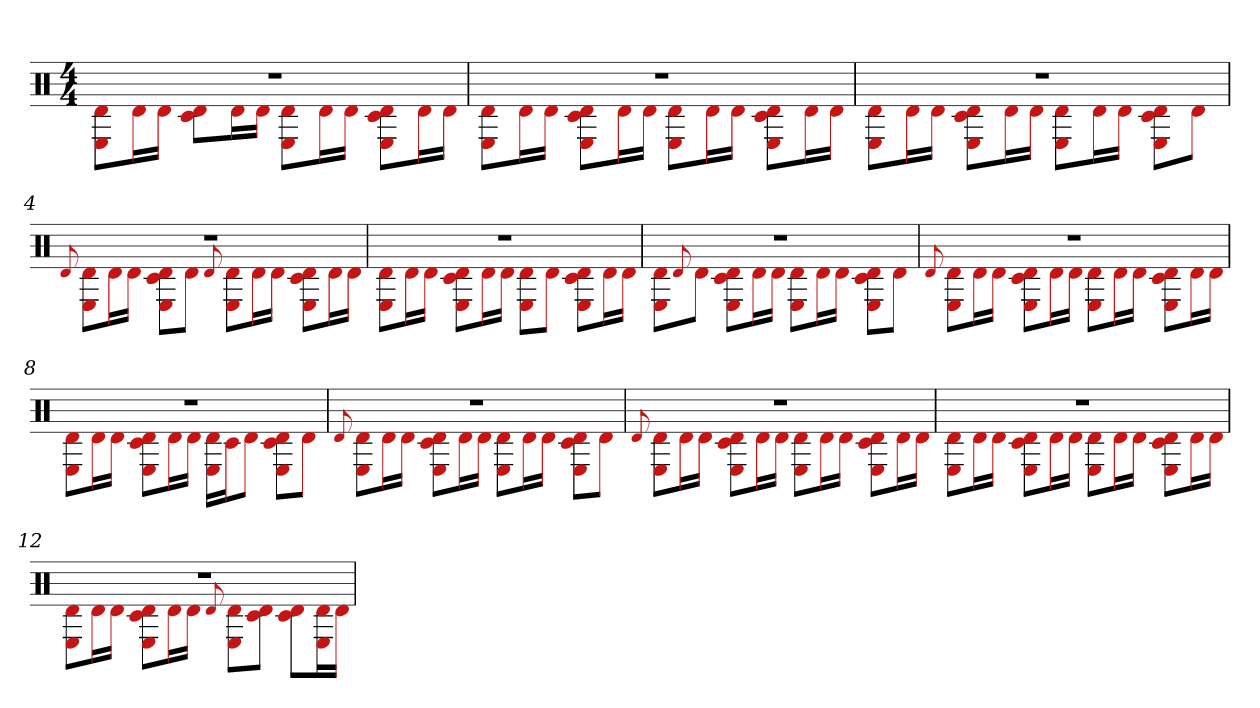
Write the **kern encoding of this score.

**kern
*part1
*staff1
*clefX
*k[]
*M4/4
=1
*^
1r	8d 8EL
.	16dL
.	16dJJ
.	8d 8c#L
.	16dL
.	16dJJ
.	8E 8dL
.	16dL
.	16dJJ
.	8d 8c# 8EL
.	16dL
.	16dJJ
=2	=2
1r	8d 8EL
.	16dL
.	16dJJ
.	8d 8E 8c#L
.	16dL
.	16dJJ
.	8d 8EL
.	16dL
.	16dJJ
.	8E 8d 8c#L
.	16dL
.	16dJJ
=3	=3
1r	8E 8dL
.	16dL
.	16dJJ
.	8d 8c# 8EL
.	16dL
.	16dJJ
.	8d 8EL
.	16dL
.	16dJJ
.	8E 8c# 8dL
.	8dJ
=4	=4
.	8qqd
1r	8d 8EL
.	16dL
.	16dJJ
.	8d 8E 8c#L
.	8dJ
.	8qqd
.	8d 8EL
.	16dL
.	16dJJ
.	8E 8d 8c#L
.	16dL
.	16dJJ
=5	=5
1r	8E 8dL
.	16dL
.	16dJJ
.	8d 8c# 8EL
.	16dL
.	16dJJ
.	8E 8dL
.	8dJ
.	8E 8d 8c#L
.	16dL
.	16dJJ
=6	=6
1r	8E 8dL
.	8qqd
.	8dJ
.	8E 8d 8c#L
.	16dL
.	16dJJ
.	8d 8EL
.	16dL
.	16dJJ
.	8d 8c# 8EL
.	8dJ
=7	=7
.	8qqd
1r	8d 8EL
.	16dL
.	16dJJ
.	8d 8E 8c#L
.	16dL
.	16dJJ
.	8d 8EL
.	16dL
.	16dJJ
.	8c# 8d 8EL
.	16dL
.	16dJJ
=8	=8
1r	8E 8dL
.	16dL
.	16dJJ
.	8E 8d 8c#L
.	16dL
.	16dJJ
.	16d 16ELL
.	16c#J
.	8dJ
.	8E 8c# 8dL
.	8dJ
=9	=9
.	8qqd
1r	8E 8dL
.	16dL
.	16dJJ
.	8E 8d 8c#L
.	16dL
.	16dJJ
.	8E 8dL
.	16dL
.	16dJJ
.	8E 8c# 8dL
.	8dJ
=10	=10
.	8qqd
1r	8d 8EL
.	16dL
.	16dJJ
.	8d 8E 8c#L
.	16dL
.	16dJJ
.	8d 8EL
.	16dL
.	16dJJ
.	8c# 8d 8EL
.	16dL
.	16dJJ
=11	=11
1r	8E 8dL
.	16dL
.	16dJJ
.	8c# 8E 8dL
.	16dL
.	16dJJ
.	8E 8dL
.	16dL
.	16dJJ
.	8E 8c# 8dL
.	16dL
.	16dJJ
=12	=12
1r	8d 8EL
.	16dL
.	16dJJ
.	8c# 8d 8EL
.	16dL
.	16dJJ
.	8qqd
.	8E 8dL
.	8c# 8dJ
.	8c# 8dL
.	16d 16EL
.	16dJJ
*v	*v
=
*-
